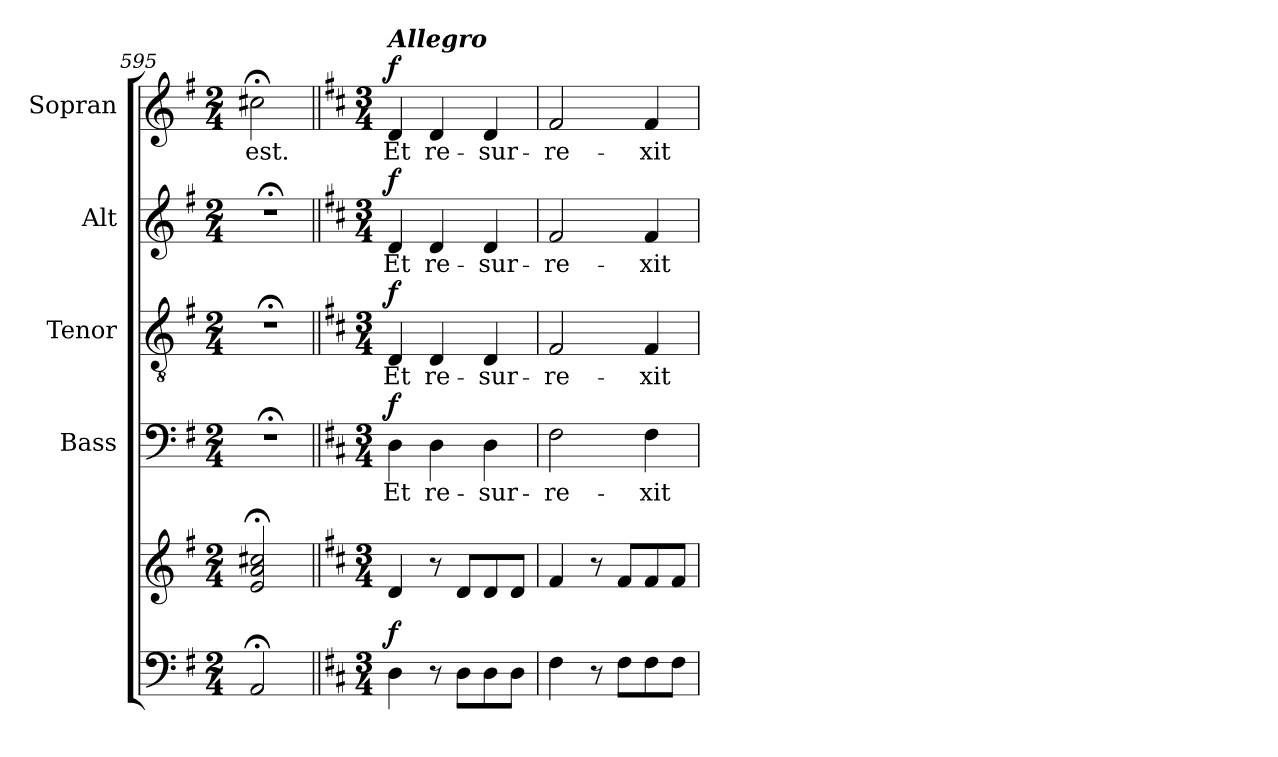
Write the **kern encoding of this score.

**kern	**kern	**dynam	**kern	**text	**dynam	**kern	**text	**dynam	**kern	**text	**dynam	**kern	**text	**dynam
*part5	*part5	*part5	*part4	*part4	*part4	*part3	*part3	*part3	*part2	*part2	*part2	*part1	*part1	*part1
*staff6	*staff5	*staff5/6	*staff4	*staff4	*staff4	*staff3	*staff3	*staff3	*staff2	*staff2	*staff2	*staff1	*staff1	*staff1
*	*	*	*I"Bass	*	*	*I"Tenor	*	*	*I"Alt	*	*	*I"Sopran	*	*
*	*	*	*I'B.	*	*	*I'T.	*	*	*I'A.	*	*	*I'S.	*	*
*clefF4	*clefG2	*	*clefF4	*	*	*clefGv2	*	*	*clefG2	*	*	*clefG2	*	*
*k[f#]	*k[f#]	*	*k[f#]	*	*	*k[f#]	*	*	*k[f#]	*	*	*k[f#]	*	*
*G:	*G:	*	*G:	*	*	*G:	*	*	*G:	*	*	*G:	*	*
*M2/4	*M2/4	*	*M2/4	*	*	*M2/4	*	*	*M2/4	*	*	*M2/4	*	*
=595	=595	=595	=595	=595	=595	=595	=595	=595	=595	=595	=595	=595	=595	=595
!	!	!	!	!	!	!	!	!	!	!	!	!	!LO:LY:b	!
2AA;</	2e/;< 2a/;< 2cc#X/;<	.	2r;<	.	.	2r;<	.	.	2r;<	.	.	2cc#X;<\	est.	.
!!LO:LB:g=z
=596||	=596||	=596||	=596||	=596||	=596||	=596||	=596||	=596||	=596||	=596||	=596||	=596||	=596||	=596||
*k[f#c#]	*k[f#c#]	*	*k[f#c#]	*	*	*k[f#c#]	*	*	*k[f#c#]	*	*	*k[f#c#]	*	*
*D:	*D:	*	*D:	*	*	*D:	*	*	*D:	*	*	*D:	*	*
*M3/4	*M3/4	*	*M3/4	*	*	*M3/4	*	*	*M3/4	*	*	*M3/4	*	*
!	!	!	!	!	!	!	!	!	!	!	!	!LO:TX:a:Bi:t=Allegro	!	!
!	!	!LO:DY:a=2	!	!LO:LY:b	!LO:DY:a	!	!LO:LY:b	!LO:DY:a	!	!LO:LY:b	!LO:DY:a	!	!LO:LY:b	!LO:DY:b
4D\	4d/	f	4D\	Et	f	4D/	Et	f	4d/	Et	f	4d/	Et	f
!	!	!	!	!LO:LY:b	!	!	!LO:LY:b	!	!	!LO:LY:b	!	!	!LO:LY:b	!
8r	8r	.	4D\	re-	.	4D/	re-	.	4d/	re-	.	4d/	re-	.
8D\L	8d/L	.	.	.	.	.	.	.	.	.	.	.	.	.
!	!	!	!	!LO:LY:b	!	!	!LO:LY:b	!	!	!LO:LY:b	!	!	!LO:LY:b	!
8D\	8d/	.	4D\	-sur-	.	4D/	-sur-	.	4d/	-sur-	.	4d/	-sur-	.
8D\J	8d/J	.	.	.	.	.	.	.	.	.	.	.	.	.
=597	=597	=597	=597	=597	=597	=597	=597	=597	=597	=597	=597	=597	=597	=597
!	!	!	!	!LO:LY:b	!	!	!LO:LY:b	!	!	!LO:LY:b	!	!	!LO:LY:b	!
4F#\	4f#/	.	2F#\	-re-	.	2F#/	-re-	.	2f#/	-re-	.	2f#/	-re-	.
8r	8r	.	.	.	.	.	.	.	.	.	.	.	.	.
8F#\L	8f#/L	.	.	.	.	.	.	.	.	.	.	.	.	.
!	!	!	!	!LO:LY:b	!	!	!LO:LY:b	!	!	!LO:LY:b	!	!	!LO:LY:b	!
8F#\	8f#/	.	4F#\	-xit	.	4F#/	-xit	.	4f#/	-xit	.	4f#/	-xit	.
8F#\J	8f#/J	.	.	.	.	.	.	.	.	.	.	.	.	.
=	=	=	=	=	=	=	=	=	=	=	=	=	=	=
*-	*-	*-	*-	*-	*-	*-	*-	*-	*-	*-	*-	*-	*-	*-
